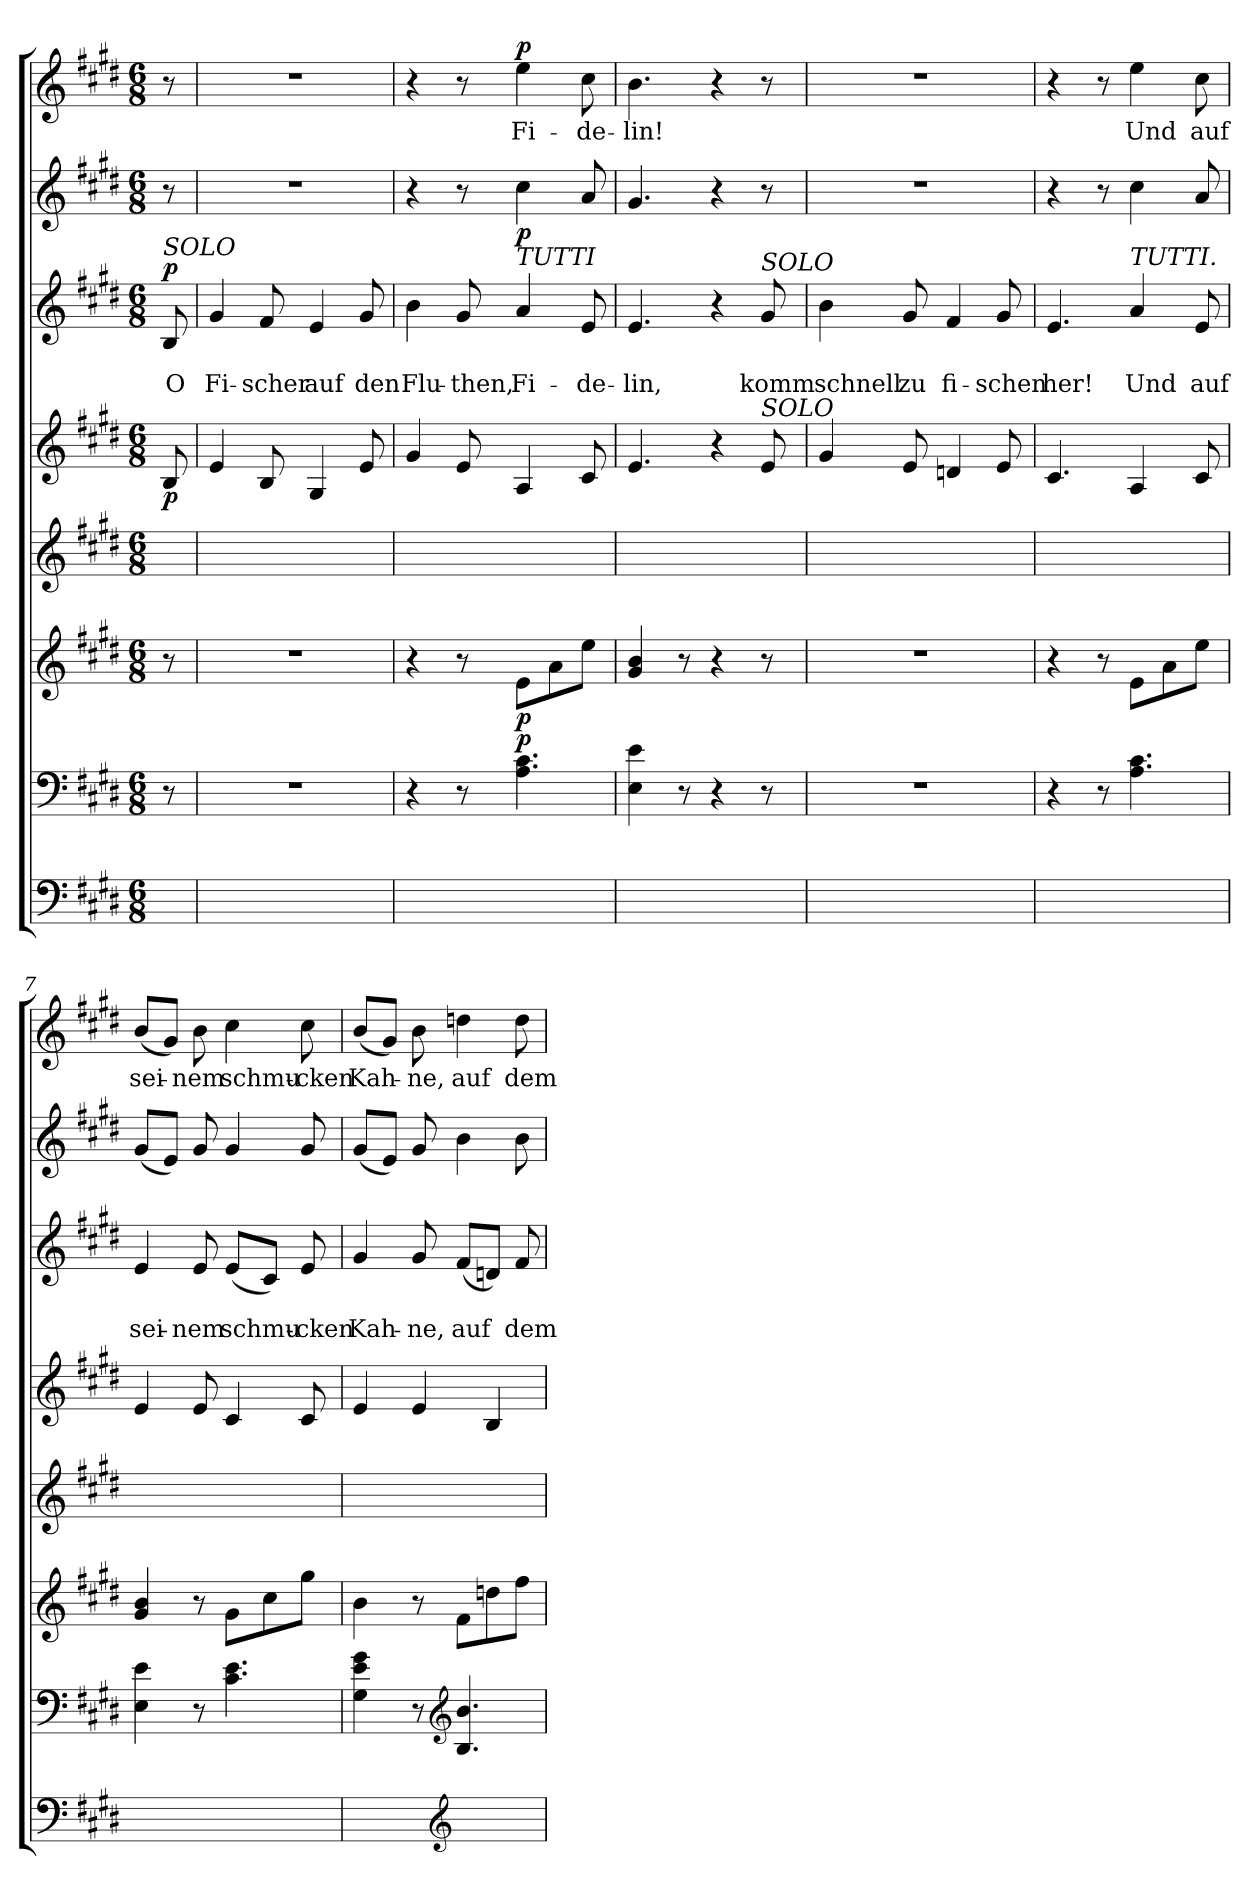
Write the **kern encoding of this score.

**kern	**kern	**dynam	**kern	**kern	**dynam	**kern	**dynam	**kern	**text	**text	**dynam	**kern	**dynam	**kern	**text	**dynam
*part7	*part6	*part6	*part5	*part5	*part5	*part4	*part4	*part3	*part3	*part3	*part3	*part2	*part2	*part1	*part1	*part1
*staff8	*staff7	*staff7	*staff6	*staff5	*staff5/6	*staff4	*staff4	*staff3	*staff3	*staff3	*staff3	*staff2	*staff2	*staff1	*staff1	*staff1
*clefF4	*clefF4	*	*clefG2	*clefG2	*	*clefG2	*	*clefG2	*	*	*	*clefG2	*	*clefG2	*	*
*k[f#c#g#d#]	*k[f#c#g#d#]	*	*k[f#c#g#d#]	*k[f#c#g#d#]	*	*k[f#c#g#d#]	*	*k[f#c#g#d#]	*	*	*	*k[f#c#g#d#]	*	*k[f#c#g#d#]	*	*
*E:	*E:	*	*E:	*E:	*	*E:	*	*E:	*	*	*	*E:	*	*E:	*	*
*M6/8	*M6/8	*	*M6/8	*M6/8	*	*M6/8	*	*M6/8	*	*	*	*M6/8	*	*M6/8	*	*
=1	=1	=1	=1	=1	=1	=1	=1	=1	=1	=1	=1	=1	=1	=1	=1	=1
!	!	!	!	!	!	!	!	!LO:TX:a:i:t=SOLO	!	!	!	!	!	!	!	!
!	!	!	!	!	!	!	!LO:DY:b	!	!	!LO:LY:b	!LO:DY:b	!	!	!	!	!
8ryy	8r	.	8r	8ryy	.	8B/	p	8B/	.	O	p	8r	.	8r	.	.
=2	=2	=2	=2	=2	=2	=2	=2	=2	=2	=2	=2	=2	=2	=2	=2	=2
!	!LO:N:vis=1	!	!LO:N:vis=1	!	!	!	!	!	!	!LO:LY:b	!	!LO:N:vis=1	!	!LO:N:vis=1	!	!
2.ryy	2.r	.	2.r	2.ryy	.	4e/	.	4g#/	.	Fi-	.	2.r	.	2.r	.	.
!	!	!	!	!	!	!	!	!	!	!LO:LY:b	!	!	!	!	!	!
.	.	.	.	.	.	8B/	.	8f#/	.	-scher	.	.	.	.	.	.
!	!	!	!	!	!	!	!	!	!	!LO:LY:b	!	!	!	!	!	!
.	.	.	.	.	.	4G#/	.	4e/	.	auf	.	.	.	.	.	.
!	!	!	!	!	!	!	!	!	!	!LO:LY:b	!	!	!	!	!	!
.	.	.	.	.	.	8e/	.	8g#/	.	den	.	.	.	.	.	.
=3	=3	=3	=3	=3	=3	=3	=3	=3	=3	=3	=3	=3	=3	=3	=3	=3
!	!	!	!	!	!	!	!	!	!	!LO:LY:b	!	!	!	!	!	!
2.ryy	4r	.	4r	2.ryy	.	4g#/	.	4b\	.	Flu-	.	4r	.	4r	.	.
!	!	!	!	!	!	!	!	!	!	!LO:LY:b	!	!	!	!	!	!
.	8r	.	8r	.	.	8e/	.	8g#/	.	-then,	.	8r	.	8r	.	.
!	!	!	!	!	!	!	!	!LO:TX:a:i:t=TUTTI	!	!	!	!	!	!	!	!
!	!	!LO:DY:a	!	!	!LO:DY:b=2	!	!	!	!	!LO:LY:b	!	!	!LO:DY:b	!	!LO:LY:b	!LO:DY:b
.	4.A\ 4.c#\	p	8e\L	.	p	4A/	.	4a/	.	Fi-	.	4cc#\	p	4ee\	Fi-	p
.	.	.	8a\	.	.	.	.	.	.	.	.	.	.	.	.	.
!	!	!	!	!	!	!	!	!	!	!LO:LY:b	!	!	!	!	!LO:LY:b	!
.	.	.	8ee\J	.	.	8c#/	.	8e/	.	-de-	.	8a/	.	8cc#\	-de-	.
=4	=4	=4	=4	=4	=4	=4	=4	=4	=4	=4	=4	=4	=4	=4	=4	=4
!	!	!	!	!	!	!	!	!	!	!LO:LY:b	!	!	!	!	!LO:LY:b	!
2.ryy	4E\ 4e\	.	4g#/ 4b/	2.ryy	.	4.e/	.	4.e/	.	-lin,	.	4.g#/	.	4.b\	-lin!	.
.	8r	.	8r	.	.	.	.	.	.	.	.	.	.	.	.	.
.	4r	.	4r	.	.	4r	.	4r	.	.	.	4r	.	4r	.	.
!	!	!	!	!	!	!	!	!LO:TX:a:i:t=SOLO	!	!	!	!	!	!	!	!
!	!	!	!	!	!	!LO:TX:a:i:t=SOLO	!	!	!	!	!	!	!	!	!	!
!	!	!	!	!	!	!	!	!	!	!LO:LY:b	!	!	!	!	!	!
.	8r	.	8r	.	.	8e/	.	8g#/	.	komm	.	8r	.	8r	.	.
=5	=5	=5	=5	=5	=5	=5	=5	=5	=5	=5	=5	=5	=5	=5	=5	=5
!	!LO:N:vis=1	!	!LO:N:vis=1	!	!	!	!	!	!	!LO:LY:b	!	!LO:N:vis=1	!	!LO:N:vis=1	!	!
2.ryy	2.r	.	2.r	2.ryy	.	4g#/	.	4b\	.	schnell	.	2.r	.	2.r	.	.
!	!	!	!	!	!	!	!	!	!	!LO:LY:b	!	!	!	!	!	!
.	.	.	.	.	.	8e/	.	8g#/	.	zu	.	.	.	.	.	.
!	!	!	!	!	!	!	!	!	!	!LO:LY:b	!	!	!	!	!	!
.	.	.	.	.	.	4dni/	.	4f#/	.	fi-	.	.	.	.	.	.
!	!	!	!	!	!	!	!	!	!	!LO:LY:b	!	!	!	!	!	!
.	.	.	.	.	.	8e/	.	8g#/	.	-schen	.	.	.	.	.	.
!!LO:PB:g=z
=6	=6	=6	=6	=6	=6	=6	=6	=6	=6	=6	=6	=6	=6	=6	=6	=6
!	!	!	!	!	!	!	!	!	!	!LO:LY:b	!	!	!	!	!	!
2.ryy	4r	.	4r	2.ryy	.	4.c#/	.	4.e/	.	her!	.	4r	.	4r	.	.
.	8r	.	8r	.	.	.	.	.	.	.	.	8r	.	8r	.	.
!	!	!	!	!	!	!	!	!LO:TX:a:i:t=TUTTI.	!	!	!	!	!	!	!	!
!	!	!	!	!	!	!	!	!	!	!LO:LY:b	!	!	!	!	!LO:LY:b	!
.	4.A\ 4.c#\	.	8e\L	.	.	4A/	.	4a/	.	Und	.	4cc#\	.	4ee\	Und	.
.	.	.	8a\	.	.	.	.	.	.	.	.	.	.	.	.	.
!	!	!	!	!	!	!	!	!	!	!LO:LY:b	!	!	!	!	!LO:LY:b	!
.	.	.	8ee\J	.	.	8c#/	.	8e/	.	auf	.	8a/	.	8cc#\	auf	.
=7	=7	=7	=7	=7	=7	=7	=7	=7	=7	=7	=7	=7	=7	=7	=7	=7
!	!	!	!	!	!	!	!	!	!	!LO:LY:b	!	!	!	!	!LO:LY:b	!
2.ryy	4E\ 4e\	.	4g#/ 4b/	2.ryy	.	4e/	.	4e/	.	sei-	.	(<8g#/L	.	(<8b/L	sei-	.
.	.	.	.	.	.	.	.	.	.	.	.	8e/J)	.	8g#/J)	.	.
!	!	!	!	!	!	!	!	!	!	!LO:LY:b	!	!	!	!	!LO:LY:b	!
.	8r	.	8r	.	.	8e/	.	8e/	.	-nem	.	8g#/	.	8b\	-nem	.
!	!	!	!	!	!	!	!	!	!	!LO:LY:b	!	!	!	!	!LO:LY:b	!
.	4.c#\ 4.e\	.	8g#\L	.	.	4c#/	.	(<8e/L	.	schmu-	.	4g#/	.	4cc#\	schmu-	.
.	.	.	8cc#\	.	.	.	.	8c#/J)	.	.	.	.	.	.	.	.
!	!	!	!	!	!	!	!	!	!	!LO:LY:b	!	!	!	!	!LO:LY:b	!
.	.	.	8gg#\J	.	.	8c#/	.	8e/	.	-cken	.	8g#/	.	8cc#\	-cken	.
=8	=8	=8	=8	=8	=8	=8	=8	=8	=8	=8	=8	=8	=8	=8	=8	=8
!	!	!	!	!	!	!	!	!	!	!LO:LY:b	!	!	!	!	!LO:LY:b	!
4.ryy	4G#\ 4e\ 4g#\	.	4b\	2.ryy	.	4e/	.	4g#/	.	Kah-	.	(<8g#/L	.	(<8b/L	Kah-	.
.	.	.	.	.	.	.	.	.	.	.	.	8e/J)	.	8g#/J)	.	.
!	!	!	!	!	!	!	!	!	!	!LO:LY:b	!	!	!	!	!LO:LY:b	!
.	8r	.	8r	.	.	4e/	.	8g#/	.	-ne,	.	8g#/	.	8b\	-ne,	.
*clefG2	*clefG2	*	*	*	*	*	*	*	*	*	*	*	*	*	*	*
!	!	!	!	!	!	!	!	!	!	!LO:LY:b	!	!	!	!	!LO:LY:b	!
4.ryy	4.B/ 4.b/	.	8f#\L	.	.	.	.	(<8f#/L	.	auf	.	4b\	.	4ddni\	auf	.
.	.	.	8ddni\	.	.	4B/	.	8dni/J)	.	.	.	.	.	.	.	.
!	!	!	!	!	!	!	!	!	!	!LO:LY:b	!	!	!	!	!LO:LY:b	!
.	.	.	8ff#\J	.	.	.	.	8f#/	.	dem	.	8b\	.	8dd\	dem	.
=	=	=	=	=	=	=	=	=	=	=	=	=	=	=	=	=
*-	*-	*-	*-	*-	*-	*-	*-	*-	*-	*-	*-	*-	*-	*-	*-	*-
